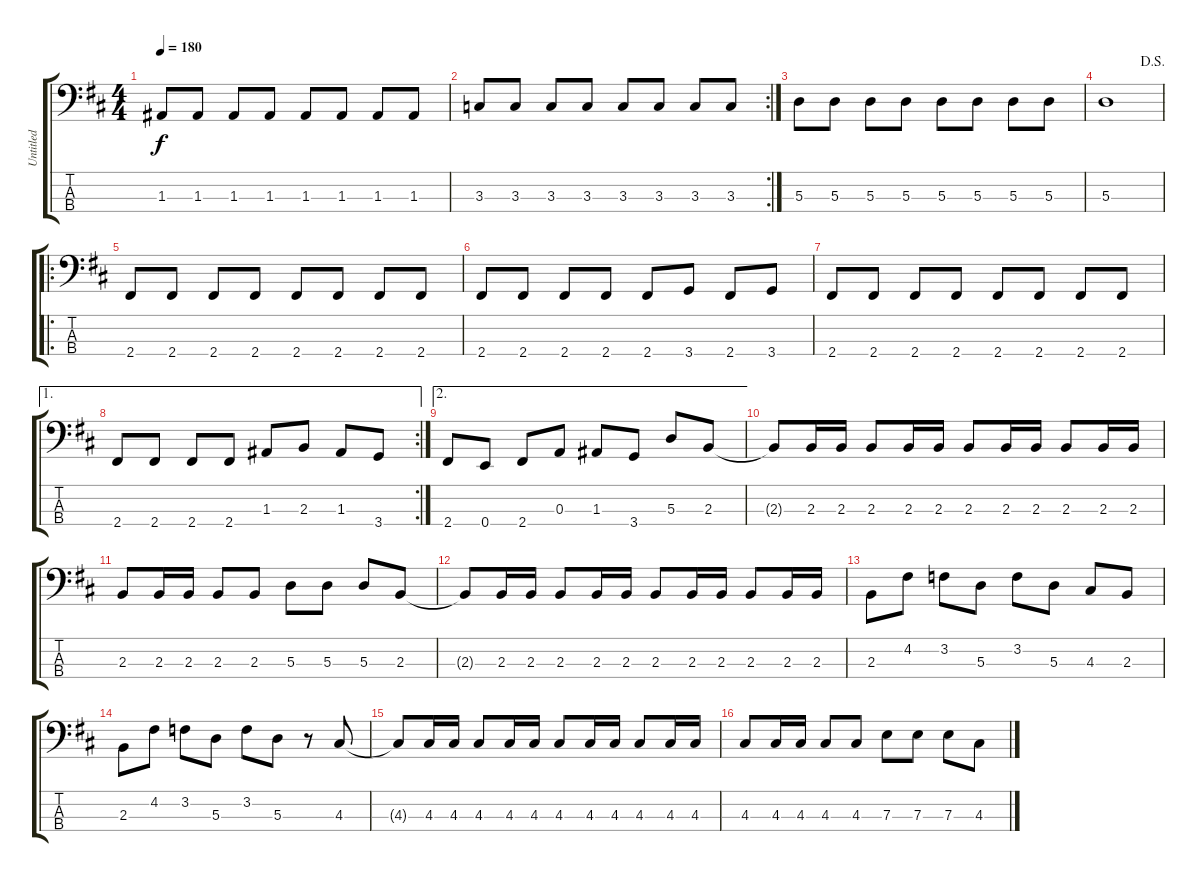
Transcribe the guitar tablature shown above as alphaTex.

\track ("Untitled" "Untitled") {instrument electricbassfinger}
\staff {score tabs}
\tuning (G2 D2 A1 E1) {hide}
\ts (4 4)
\tempo 180
\clef f4
\ks d
1.3.8{dy f} 1.3.8 1.3.8 1.3.8 1.3.8 1.3.8 1.3.8 1.3.8 |
\rc 2
3.3.8 3.3.8 3.3.8 3.3.8 3.3.8 3.3.8 3.3.8 3.3.8 |
5.3.8 5.3.8 5.3.8 5.3.8 5.3.8 5.3.8 5.3.8 5.3.8 |
\jump dalsegno
5.3.1 |
\ro
2.4.8 2.4.8 2.4.8 2.4.8 2.4.8 2.4.8 2.4.8 2.4.8 |
2.4.8 2.4.8 2.4.8 2.4.8 2.4.8 3.4.8 2.4.8 3.4.8 |
2.4.8 2.4.8 2.4.8 2.4.8 2.4.8 2.4.8 2.4.8 2.4.8 |
\ae 1
\rc 2
2.4.8 2.4.8 2.4.8 2.4.8 1.3.8 2.3.8 1.3.8 3.4.8 |
\ae 2
2.4.8 0.4.8 2.4.8 0.3.8 1.3.8 3.4.8 5.3.8 2.3.8 |
2.3{t}.8 2.3.16 2.3.16 2.3.8 2.3.16 2.3.16 2.3.8 2.3.16 2.3.16 2.3.8 2.3.16 2.3.16 |
2.3.8 2.3.16 2.3.16 2.3.8 2.3.8 5.3.8 5.3.8 5.3.8 2.3.8 |
2.3{t}.8 2.3.16 2.3.16 2.3.8 2.3.16 2.3.16 2.3.8 2.3.16 2.3.16 2.3.8 2.3.16 2.3.16 |
2.3.8 4.2.8 3.2.8 5.3.8 3.2.8 5.3.8 4.3.8 2.3.8 |
2.3.8 4.2.8 3.2.8 5.3.8 3.2.8 5.3.8 r.8 4.3.8 |
4.3{t}.8 4.3.16 4.3.16 4.3.8 4.3.16 4.3.16 4.3.8 4.3.16 4.3.16 4.3.8 4.3.16 4.3.16 |
4.3.8 4.3.16 4.3.16 4.3.8 4.3.8 7.3.8 7.3.8 7.3.8 4.3.8
